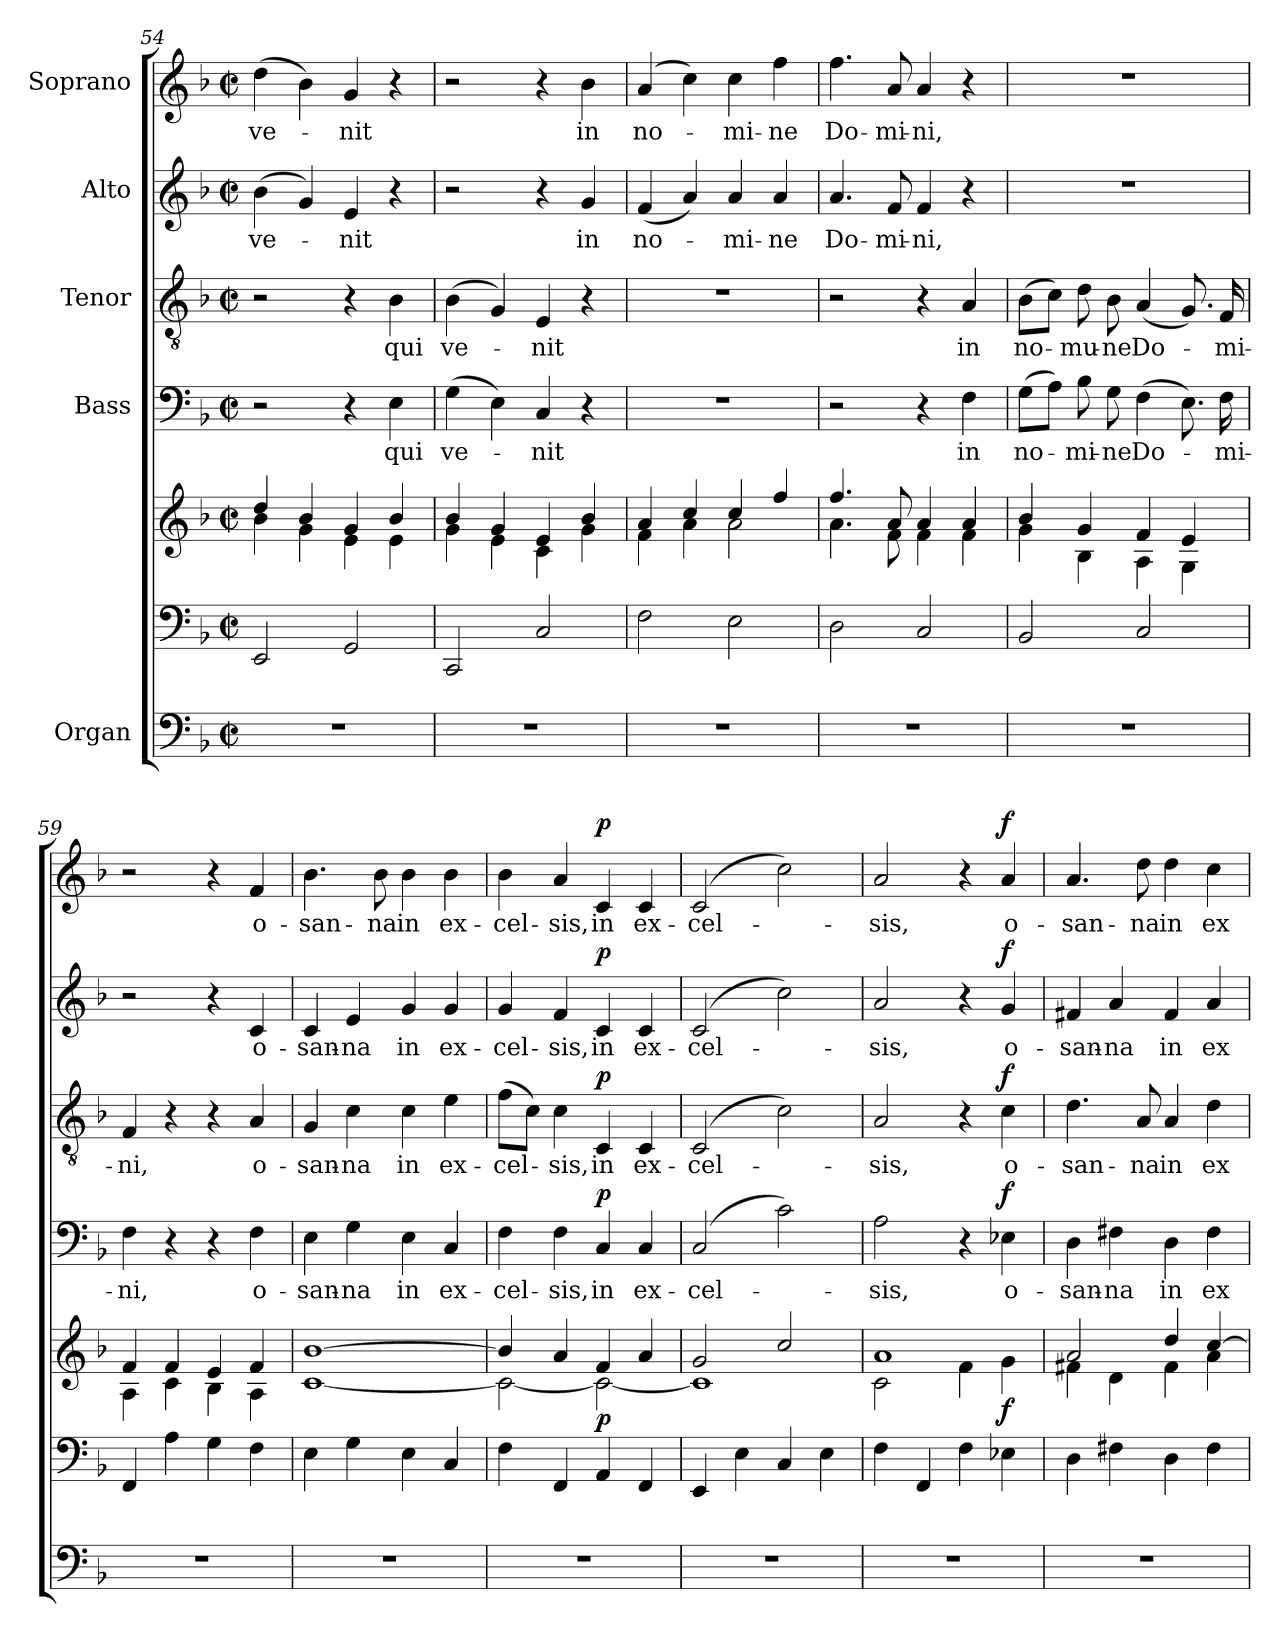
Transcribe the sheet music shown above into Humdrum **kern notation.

**kern	**kern	**kern	**dynam	**kern	**text	**dynam	**kern	**text	**dynam	**kern	**text	**dynam	**kern	**text	**dynam
*part5	*part5	*part5	*part5	*part4	*part4	*part4	*part3	*part3	*part3	*part2	*part2	*part2	*part1	*part1	*part1
*staff7	*staff6	*staff5	*staff5/6/7	*staff4	*staff4	*staff4	*staff3	*staff3	*staff3	*staff2	*staff2	*staff2	*staff1	*staff1	*staff1
*I"Organ	*	*	*	*I"Bass	*	*	*I"Tenor	*	*	*I"Alto	*	*	*I"Soprano	*	*
*clefF4	*clefF4	*clefG2	*	*clefF4	*	*	*clefGv2	*	*	*clefG2	*	*	*clefG2	*	*
*k[b-]	*k[b-]	*k[b-]	*	*k[b-]	*	*	*k[b-]	*	*	*k[b-]	*	*	*k[b-]	*	*
*M2/2	*M2/2	*M2/2	*	*M2/2	*	*	*M2/2	*	*	*M2/2	*	*	*M2/2	*	*
*met(c|)	*met(c|)	*met(c|)	*	*met(c|)	*	*	*met(c|)	*	*	*met(c|)	*	*	*met(c|)	*	*
=54	=54	=54	=54	=54	=54	=54	=54	=54	=54	=54	=54	=54	=54	=54	=54
*	*	*^	*	*	*	*	*	*	*	*	*	*	*	*	*
!	!	!	!	!	!	!	!	!	!	!	!	!LO:LY:b	!	!	!LO:LY:b	!
1r	2EE/	4dd/	4b-\	.	2r	.	.	2r	.	.	(4b-\	ve-	.	(4dd\	ve-	.
.	.	4b-/	4g\	.	.	.	.	.	.	.	4g/)	.	.	4b-\)	.	.
!	!	!	!	!	!	!	!	!	!	!	!	!LO:LY:b	!	!	!LO:LY:b	!
.	2GG/	4g/	4e\	.	4r	.	.	4r	.	.	4e/	-nit	.	4g/	-nit	.
!	!	!	!	!	!	!LO:LY:b	!	!	!LO:LY:b	!	!	!	!	!	!	!
.	.	4b-/	4e\	.	4E\	qui	.	4B-\	qui	.	4r	.	.	4r	.	.
=55	=55	=55	=55	=55	=55	=55	=55	=55	=55	=55	=55	=55	=55	=55	=55	=55
!	!	!	!	!	!	!LO:LY:b	!	!	!LO:LY:b	!	!	!	!	!	!	!
1r	2CC/	4b-/	4g\	.	(4G\	ve-	.	(4B-\	ve-	.	2r	.	.	2r	.	.
.	.	4g/	4e\	.	4E\)	.	.	4G/)	.	.	.	.	.	.	.	.
!	!	!	!	!	!	!LO:LY:b	!	!	!LO:LY:b	!	!	!	!	!	!	!
.	2C/	4e/	4c\	.	4C/	-nit	.	4E/	-nit	.	4r	.	.	4r	.	.
!	!	!	!	!	!	!	!	!	!	!	!	!LO:LY:b	!	!	!LO:LY:b	!
.	.	4b-/	4g\	.	4r	.	.	4r	.	.	4g/	in	.	4b-\	in	.
=56	=56	=56	=56	=56	=56	=56	=56	=56	=56	=56	=56	=56	=56	=56	=56	=56
!	!	!	!	!	!	!	!	!	!	!	!	!LO:LY:b	!	!	!LO:LY:b	!
1r	2F\	4a/	4f\	.	1r	.	.	1r	.	.	(4f/	no-	.	(4a/	no-	.
.	.	4cc/	4a\	.	.	.	.	.	.	.	4a/)	.	.	4cc\)	.	.
!	!	!	!	!	!	!	!	!	!	!	!	!LO:LY:b	!	!	!LO:LY:b	!
.	2E\	4cc/	2a\	.	.	.	.	.	.	.	4a/	-mi-	.	4cc\	-mi-	.
!	!	!	!	!	!	!	!	!	!	!	!	!LO:LY:b	!	!	!LO:LY:b	!
.	.	4ff/	.	.	.	.	.	.	.	.	4a/	-ne	.	4ff\	-ne	.
!!LO:PB:g=z
=57	=57	=57	=57	=57	=57	=57	=57	=57	=57	=57	=57	=57	=57	=57	=57	=57
!	!	!	!	!	!	!	!	!	!	!	!	!LO:LY:b	!	!	!LO:LY:b	!
1r	2D\	4.ff/	4.a\	.	2r	.	.	2r	.	.	4.a/	Do-	.	4.ff\	Do-	.
!	!	!	!	!	!	!	!	!	!	!	!	!LO:LY:b	!	!	!LO:LY:b	!
.	.	8a/	8f\	.	.	.	.	.	.	.	8f/	-mi-	.	8a/	-mi-	.
!	!	!	!	!	!	!	!	!	!	!	!	!LO:LY:b	!	!	!LO:LY:b	!
.	2C/	4a/	4f\	.	4r	.	.	4r	.	.	4f/	-ni,	.	4a/	-ni,	.
!	!	!	!	!	!	!LO:LY:b	!	!	!LO:LY:b	!	!	!	!	!	!	!
.	.	4a/	4f\	.	4F\	in	.	4A/	in	.	4r	.	.	4r	.	.
=58	=58	=58	=58	=58	=58	=58	=58	=58	=58	=58	=58	=58	=58	=58	=58	=58
!	!	!	!	!	!	!LO:LY:b	!	!	!LO:LY:b	!	!	!	!	!	!	!
1r	2BB-/	4b-/	4g\	.	(8G\L	no-	.	(8B-\L	no-	.	1r	.	.	1r	.	.
.	.	.	.	.	8A\J)	.	.	8c\J)	.	.	.	.	.	.	.	.
!	!	!	!	!	!	!LO:LY:b	!	!	!LO:LY:b	!	!	!	!	!	!	!
.	.	4g/	4B-\	.	8B-\	-mi-	.	8d\	-mu-	.	.	.	.	.	.	.
!	!	!	!	!	!	!LO:LY:b	!	!	!LO:LY:b	!	!	!	!	!	!	!
.	.	.	.	.	8G\	-ne	.	8B-\	-ne	.	.	.	.	.	.	.
!	!	!	!	!	!	!LO:LY:b	!	!	!LO:LY:b	!	!	!	!	!	!	!
.	2C/	4f/	4A\	.	(4F\	Do-	.	(4A/	Do-	.	.	.	.	.	.	.
.	.	4e/	4G\	.	8.E\)	.	.	8.G/)	.	.	.	.	.	.	.	.
!	!	!	!	!	!	!LO:LY:b	!	!	!LO:LY:b	!	!	!	!	!	!	!
.	.	.	.	.	16F\	-mi-	.	16F/	-mi-	.	.	.	.	.	.	.
=59	=59	=59	=59	=59	=59	=59	=59	=59	=59	=59	=59	=59	=59	=59	=59	=59
!	!	!	!	!	!	!LO:LY:b	!	!	!LO:LY:b	!	!	!	!	!	!	!
1r	4FF/	4f/	4A\	.	4F\	-ni,	.	4F/	-ni,	.	2r	.	.	2r	.	.
.	4A\	4f/	4c\	.	4r	.	.	4r	.	.	.	.	.	.	.	.
.	4G\	4e/	4B-\	.	4r	.	.	4r	.	.	4r	.	.	4r	.	.
!	!	!	!	!	!	!LO:LY:b	!	!	!LO:LY:b	!	!	!LO:LY:b	!	!	!LO:LY:b	!
.	4F\	4f/	4A\	.	4F\	o-	.	4A/	o-	.	4c/	o-	.	4f/	o-	.
=60	=60	=60	=60	=60	=60	=60	=60	=60	=60	=60	=60	=60	=60	=60	=60	=60
!	!	!	!	!	!	!LO:LY:b	!	!	!LO:LY:b	!	!	!LO:LY:b	!	!	!LO:LY:b	!
1r	4E\	[>1b-	[1c	.	4E\	-san-	.	4G/	-san-	.	4c/	-san-	.	4.b-\	-san-	.
!	!	!	!	!	!	!LO:LY:b	!	!	!LO:LY:b	!	!	!LO:LY:b	!	!	!	!
.	4G\	.	.	.	4G\	-na	.	4c\	-na	.	4e/	-na	.	.	.	.
!	!	!	!	!	!	!	!	!	!	!	!	!	!	!	!LO:LY:b	!
.	.	.	.	.	.	.	.	.	.	.	.	.	.	8b-\	-na	.
!	!	!	!	!	!	!LO:LY:b	!	!	!LO:LY:b	!	!	!LO:LY:b	!	!	!LO:LY:b	!
.	4E\	.	.	.	4E\	in	.	4c\	in	.	4g/	in	.	4b-\	in	.
!	!	!	!	!	!	!LO:LY:b	!	!	!LO:LY:b	!	!	!LO:LY:b	!	!	!LO:LY:b	!
.	4C/	.	.	.	4C/	ex-	.	4e\	ex-	.	4g/	ex-	.	4b-\	ex-	.
=61	=61	=61	=61	=61	=61	=61	=61	=61	=61	=61	=61	=61	=61	=61	=61	=61
!	!	!	!	!	!	!LO:LY:b	!	!	!LO:LY:b	!	!	!LO:LY:b	!	!	!LO:LY:b	!
1r	4F\	4b-/]	2c\_	.	4F\	-cel-	.	(8f\L	-cel-	.	4g/	-cel-	.	4b-\	-cel-	.
.	.	.	.	.	.	.	.	8c\J)	.	.	.	.	.	.	.	.
!	!	!	!	!	!	!LO:LY:b	!	!	!LO:LY:b	!	!	!LO:LY:b	!	!	!LO:LY:b	!
.	4FF/	4a/	.	.	4F\	-sis,	.	4c\	-sis,	.	4f/	-sis,	.	4a/	-sis,	.
!	!	!	!	!LO:DY:b	!	!LO:LY:b	!LO:DY:a	!	!LO:LY:b	!LO:DY:a	!	!LO:LY:b	!LO:DY:a	!	!LO:LY:b	!LO:DY:a
.	4AA/	4f/	2c\_	p	4C/	-in	p	4C/	-in	p	4c/	-in	p	4c/	-in	p
!	!	!	!	!	!	!LO:LY:b	!	!	!LO:LY:b	!	!	!LO:LY:b	!	!	!LO:LY:b	!
.	4FF/	4a/	.	.	4C/	ex-	.	4C/	ex-	.	4c/	ex-	.	4c/	ex-	.
=62	=62	=62	=62	=62	=62	=62	=62	=62	=62	=62	=62	=62	=62	=62	=62	=62
!	!	!	!	!	!	!LO:LY:b	!	!	!LO:LY:b	!	!	!LO:LY:b	!	!	!LO:LY:b	!
1r	4EE/	2g/	1c]	.	(2C/	-cel-	.	(2C/	-cel-	.	(2c/	-cel-	.	(2c/	-cel-	.
.	4E\	.	.	.	.	.	.	.	.	.	.	.	.	.	.	.
.	4C/	2cc/	.	.	2c\)	.	.	2c\)	.	.	2cc\)	.	.	2cc\)	.	.
.	4E\	.	.	.	.	.	.	.	.	.	.	.	.	.	.	.
=63	=63	=63	=63	=63	=63	=63	=63	=63	=63	=63	=63	=63	=63	=63	=63	=63
!	!	!	!	!	!	!LO:LY:b	!	!	!LO:LY:b	!	!	!LO:LY:b	!	!	!LO:LY:b	!
1r	4F\	1a	2c\	.	2A\	-sis,	.	2A/	-sis,	.	2a/	-sis,	.	2a/	-sis,	.
.	4FF/	.	.	.	.	.	.	.	.	.	.	.	.	.	.	.
.	4F\	.	4f\	.	4r	.	.	4r	.	.	4r	.	.	4r	.	.
!	!	!	!	!LO:DY:b	!	!LO:LY:b	!LO:DY:a	!	!LO:LY:b	!LO:DY:a	!	!LO:LY:b	!LO:DY:a	!	!LO:LY:b	!LO:DY:a
.	4E-X\	.	4g\	f	4E-X\	o-	f	4c\	-o-	f	4g/	-o-	f	4a/	-o-	f
=64	=64	=64	=64	=64	=64	=64	=64	=64	=64	=64	=64	=64	=64	=64	=64	=64
!	!	!	!	!	!	!LO:LY:b	!	!	!LO:LY:b	!	!	!LO:LY:b	!	!	!LO:LY:b	!
1r	4D\	2a/	4f#X\	.	4D\	-san-	.	4.d\	-san-	.	4f#X/	-san-	.	4.a/	-san-	.
!	!	!	!	!	!	!LO:LY:b	!	!	!	!	!	!LO:LY:b	!	!	!	!
.	4F#X\	.	4d\	.	4F#X\	-na	.	.	.	.	4a/	-na	.	.	.	.
!	!	!	!	!	!	!	!	!	!LO:LY:b	!	!	!	!	!	!LO:LY:b	!
.	.	.	.	.	.	.	.	8A/	-na	.	.	.	.	8dd\	-na	.
!	!	!	!	!	!	!LO:LY:b	!	!	!LO:LY:b	!	!	!LO:LY:b	!	!	!LO:LY:b	!
.	4D\	4dd/	4f#\	.	4D\	in	.	4A/	in	.	4f#/	in	.	4dd\	in	.
!	!	!	!	!	!	!LO:LY:b	!	!	!LO:LY:b	!	!	!LO:LY:b	!	!	!LO:LY:b	!
.	4F#\	[4cc/	4a\	.	4F#\	ex-	.	4d\	ex-	.	4a/	ex-	.	4cc\	ex-	.
*	*	*v	*v	*	*	*	*	*	*	*	*	*	*	*	*	*
=	=	=	=	=	=	=	=	=	=	=	=	=	=	=	=
*-	*-	*-	*-	*-	*-	*-	*-	*-	*-	*-	*-	*-	*-	*-	*-
